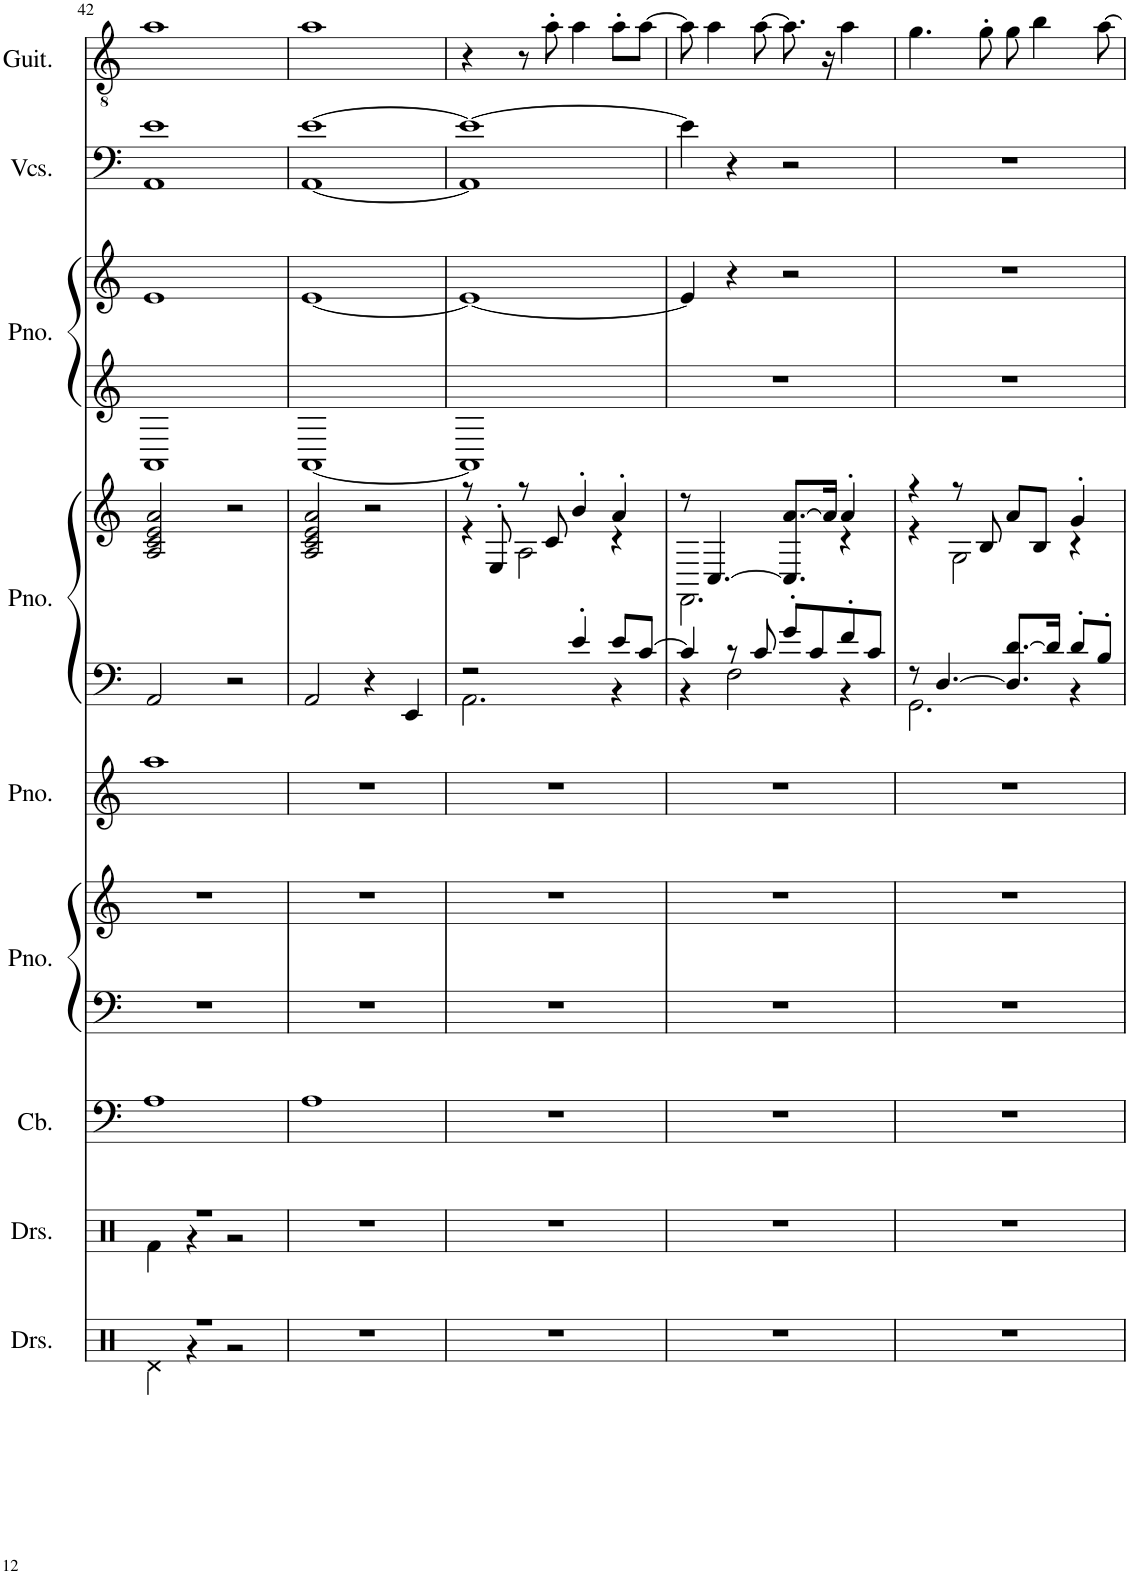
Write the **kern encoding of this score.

**kern	**kern	**kern	**kern	**kern	**kern	**kern	**kern	**kern	**kern	**kern	**kern
*part9	*part8	*part7	*part6	*part6	*part5	*part4	*part4	*part3	*part3	*part2	*part1
*staff12	*staff11	*staff10	*staff9	*staff8	*staff7	*staff6	*staff5	*staff4	*staff3	*staff2	*staff1
*I"Drumset	*I"Drumset	*I"Contrabass	*I"Piano	*	*I"Piano	*I"Piano	*	*I"Piano	*	*I"Violoncellos	*I"Classical Guitar
*I'Drs.	*I'Drs.	*I'Cb.	*I'Pno.	*	*I'Pno.	*I'Pno.	*	*I'Pno.	*	*I'Vcs.	*I'Guit.
!!LO:PB:g=z
*clefX	*clefX	*clefF4	*clefF4	*clefG2	*clefG2	*clefF4	*clefG2	*clefG2	*clefG2	*clefF4	*clefGv2
*	*	*Trd7c12	*	*	*	*	*	*	*	*	*
*k[]	*k[]	*k[]	*k[]	*k[]	*k[]	*k[]	*k[]	*k[]	*k[]	*k[]	*k[]
*M4/4	*M4/4	*M4/4	*M4/4	*M4/4	*M4/4	*M4/4	*M4/4	*M4/4	*M4/4	*M4/4	*M4/4
=42	=42	=42	=42	=42	=42	=42	=42	=42	=42	=42	=42
*^	*^	*	*	*	*	*	*	*	*	*	*
1r	4Rd\	1r	4Rf\	1A	1r	1r	1aa	2AA/	2A/ 2c/ 2e/ 2a/	1AA	1e	1AA 1e	1a
.	4r	.	4r	.	.	.	.	.	.	.	.	.	.
.	2r	.	2r	.	.	.	.	2r	2r	.	.	.	.
*v	*v	*	*	*	*	*	*	*	*	*	*	*	*
*	*v	*v	*	*	*	*	*	*	*	*	*	*
=43	=43	=43	=43	=43	=43	=43	=43	=43	=43	=43	=43
*	*	*	*	*	*	*	*	*	*	*^	*
1r	1r	1A	1r	1r	1r	2AA/	2A/ 2c/ 2e/ 2a/	[1AA	[1e	[1e	[1AA	1a
.	.	.	.	.	.	4r	2r	.	.	.	.	.
.	.	.	.	.	.	4EE/	.	.	.	.	.	.
=44	=44	=44	=44	=44	=44	=44	=44	=44	=44	=44	=44	=44
*	*	*	*	*	*	*^	*^	*	*	*	*	*
1r	1r	1r	1r	1r	1r	2r	2.AA\	8r	4r	1AA]	1e_	1e_	1AA]	4r
.	.	.	.	.	.	.	.	8E'/	.	.	.	.	.	.
.	.	.	.	.	.	.	.	8r	2A\	.	.	.	.	8r
.	.	.	.	.	.	.	.	8c/	.	.	.	.	.	8a'\
.	.	.	.	.	.	4e'/	.	4b'/	.	.	.	.	.	4a\
.	.	.	.	.	.	8e/L	4r	4a'/	4r	.	.	.	.	8a'\L
.	.	.	.	.	.	[8c/J	.	.	.	.	.	.	.	[8a\J
*	*	*	*	*	*	*	*	*	*	*	*	*v	*v	*
=45	=45	=45	=45	=45	=45	=45	=45	=45	=45	=45	=45	=45	=45
1r	1r	1r	1r	1r	1r	4c/]	4r	8r	2.FF\	1r	4e/]	4e\]	8a\]
.	.	.	.	.	.	.	.	[4.C/	.	.	.	.	4a\
.	.	.	.	.	.	8r	2F\	.	.	.	4r	4r	.
.	.	.	.	.	.	8c/	.	.	.	.	.	.	[8a\
.	.	.	.	.	.	8g'/L	.	8.C/] [8.a/L	.	.	2r	2r	8.a\]
.	.	.	.	.	.	8c/	.	.	.	.	.	.	.
.	.	.	.	.	.	.	.	16a/Jk]	.	.	.	.	16r
.	.	.	.	.	.	8f'/	4r	4a'/	4r	.	.	.	4a\
.	.	.	.	.	.	8c/J	.	.	.	.	.	.	.
=46	=46	=46	=46	=46	=46	=46	=46	=46	=46	=46	=46	=46	=46
1r	1r	1r	1r	1r	1r	8r	2.GG\	4r	4r	1r	1r	1r	4.g\
.	.	.	.	.	.	[4.D/	.	.	.	.	.	.	.
.	.	.	.	.	.	.	.	8r	2G\	.	.	.	.
.	.	.	.	.	.	.	.	8B/	.	.	.	.	8g'\
.	.	.	.	.	.	8.D/] [8.d/L	.	8a/L	.	.	.	.	8g\
.	.	.	.	.	.	.	.	8B/J	.	.	.	.	4b\
.	.	.	.	.	.	16d/Jk]	.	.	.	.	.	.	.
.	.	.	.	.	.	8d'/L	4r	4g'/	4r	.	.	.	.
.	.	.	.	.	.	8B'/J	.	.	.	.	.	.	[8a\
*	*	*	*	*	*	*v	*v	*	*	*	*	*	*
*	*	*	*	*	*	*	*v	*v	*	*	*	*
=	=	=	=	=	=	=	=	=	=	=	=
*-	*-	*-	*-	*-	*-	*-	*-	*-	*-	*-	*-
